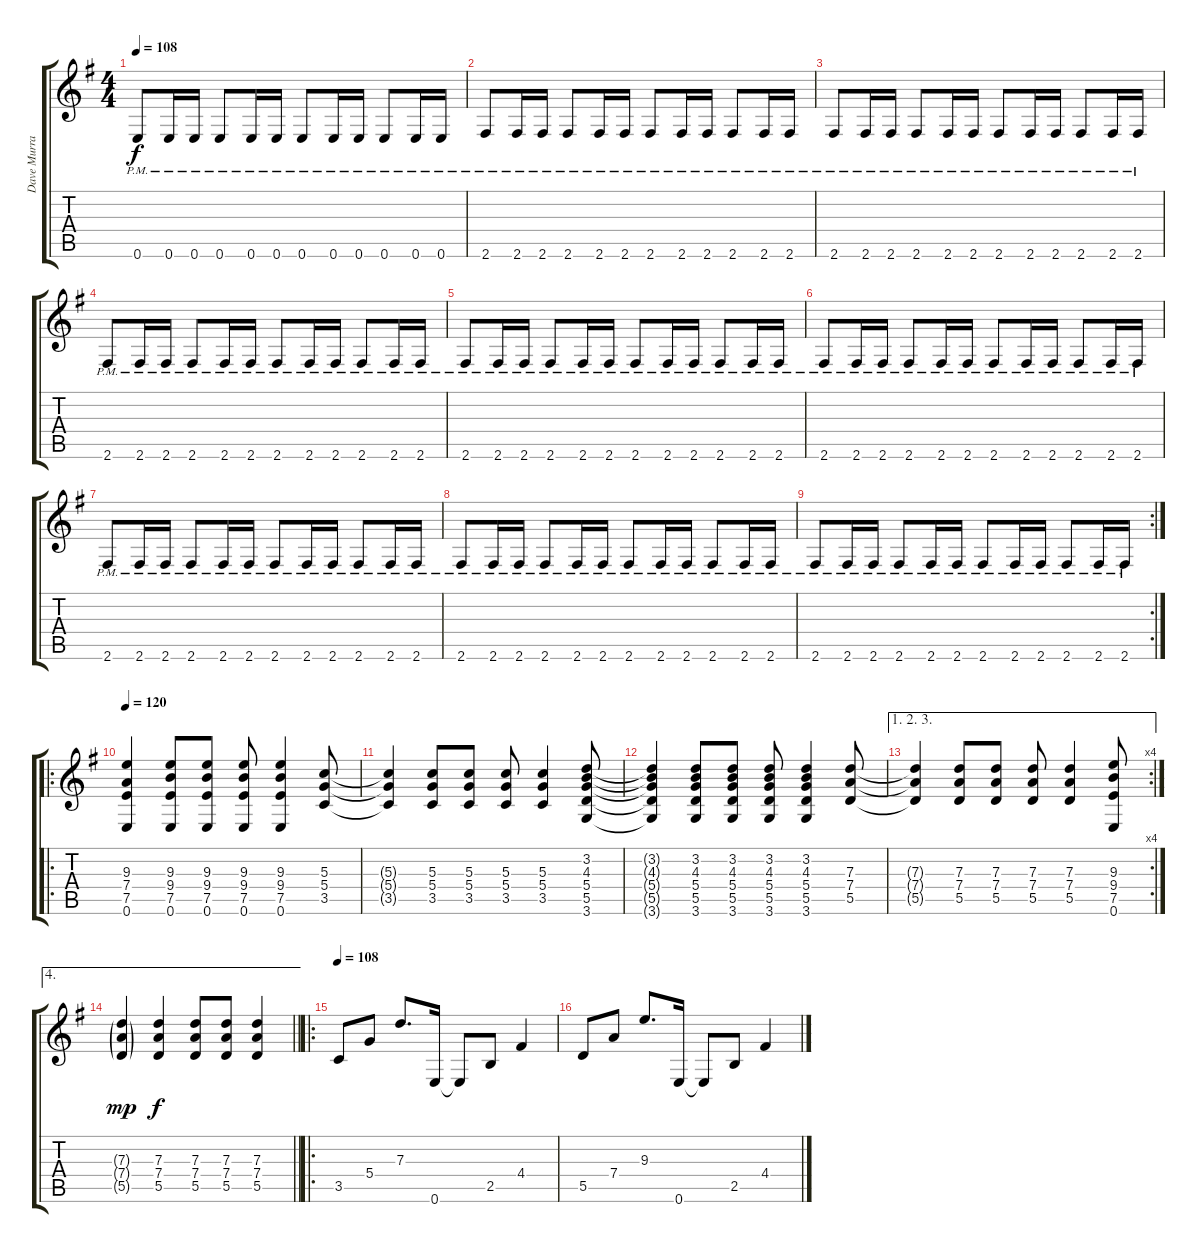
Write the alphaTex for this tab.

\track ("Dave Murray" "Dave Murra") {instrument distortionguitar}
\staff {score tabs}
\tuning (E4 B3 G3 D3 A2 E2) {hide}
\ts (4 4)
\tempo 108
\clef g2
\ks g
0.6{pm}.8{dy f} 0.6{pm}.16 0.6{pm}.16 0.6{pm}.8 0.6{pm}.16 0.6{pm}.16 0.6{pm}.8 0.6{pm}.16 0.6{pm}.16 0.6{pm}.8 0.6{pm}.16 0.6{pm}.16 |
2.6{pm}.8 2.6{pm}.16 2.6{pm}.16 2.6{pm}.8 2.6{pm}.16 2.6{pm}.16 2.6{pm}.8 2.6{pm}.16 2.6{pm}.16 2.6{pm}.8 2.6{pm}.16 2.6{pm}.16 |
2.6{pm}.8 2.6{pm}.16 2.6{pm}.16 2.6{pm}.8 2.6{pm}.16 2.6{pm}.16 2.6{pm}.8 2.6{pm}.16 2.6{pm}.16 2.6{pm}.8 2.6{pm}.16 2.6{pm}.16 |
2.6{pm}.8 2.6{pm}.16 2.6{pm}.16 2.6{pm}.8 2.6{pm}.16 2.6{pm}.16 2.6{pm}.8 2.6{pm}.16 2.6{pm}.16 2.6{pm}.8 2.6{pm}.16 2.6{pm}.16 |
2.6{pm}.8 2.6{pm}.16 2.6{pm}.16 2.6{pm}.8 2.6{pm}.16 2.6{pm}.16 2.6{pm}.8 2.6{pm}.16 2.6{pm}.16 2.6{pm}.8 2.6{pm}.16 2.6{pm}.16 |
2.6{pm}.8 2.6{pm}.16 2.6{pm}.16 2.6{pm}.8 2.6{pm}.16 2.6{pm}.16 2.6{pm}.8 2.6{pm}.16 2.6{pm}.16 2.6{pm}.8 2.6{pm}.16 2.6{pm}.16 |
2.6{pm}.8 2.6{pm}.16 2.6{pm}.16 2.6{pm}.8 2.6{pm}.16 2.6{pm}.16 2.6{pm}.8 2.6{pm}.16 2.6{pm}.16 2.6{pm}.8 2.6{pm}.16 2.6{pm}.16 |
2.6{pm}.8 2.6{pm}.16 2.6{pm}.16 2.6{pm}.8 2.6{pm}.16 2.6{pm}.16 2.6{pm}.8 2.6{pm}.16 2.6{pm}.16 2.6{pm}.8 2.6{pm}.16 2.6{pm}.16 |
\rc 2
2.6{pm}.8 2.6{pm}.16 2.6{pm}.16 2.6{pm}.8 2.6{pm}.16 2.6{pm}.16 2.6{pm}.8 2.6{pm}.16 2.6{pm}.16 2.6{pm}.8 2.6{pm}.16 2.6{pm}.16 |
\ro
\tempo 120
(9.3 7.4 7.5 0.6).4 (9.3 9.4 7.5 0.6).8 (9.3 9.4 7.5 0.6).8 (9.3 9.4 7.5 0.6).8 (9.3 9.4 7.5 0.6).4 (5.3 5.4 3.5).8 |
(5.3{t} 5.4{t} 3.5{t}).4 (5.3 5.4 3.5).8 (5.3 5.4 3.5).8 (5.3 5.4 3.5).8 (5.3 5.4 3.5).4 (3.2 4.3 5.4 5.5 3.6).8 |
(3.2{t} 4.3{t} 5.4{t} 5.5{t} 3.6{t}).4 (3.2 4.3 5.4 5.5 3.6).8 (3.2 4.3 5.4 5.5 3.6).8 (3.2 4.3 5.4 5.5 3.6).8 (3.2 4.3 5.4 5.5 3.6).4 (7.3 7.4 5.5).8 |
\ae (1 2 3)
\rc 4
(7.3{t} 7.4{t} 5.5{t}).4 (7.3 7.4 5.5).8 (7.3 7.4 5.5).8 (7.3 7.4 5.5).8 (7.3 7.4 5.5).4 (9.3 9.4 7.5 0.6).8 |
\ae 4
\barLineRight lightlight
(7.3{g} 7.4{g} 5.5{g}).4{dy mp} (7.3 7.4 5.5).4{dy f} (7.3 7.4 5.5).8 (7.3 7.4 5.5).8 (7.3 7.4 5.5).4 |
\ro
\tempo 108
3.5.8 5.4.8 7.3.8{d} 0.6.16 0.6{t}.8 2.5.8 4.4.4 |
5.5.8 7.4.8 9.3.8{d} 0.6.16 0.6{t}.8 2.5.8 4.4.4
